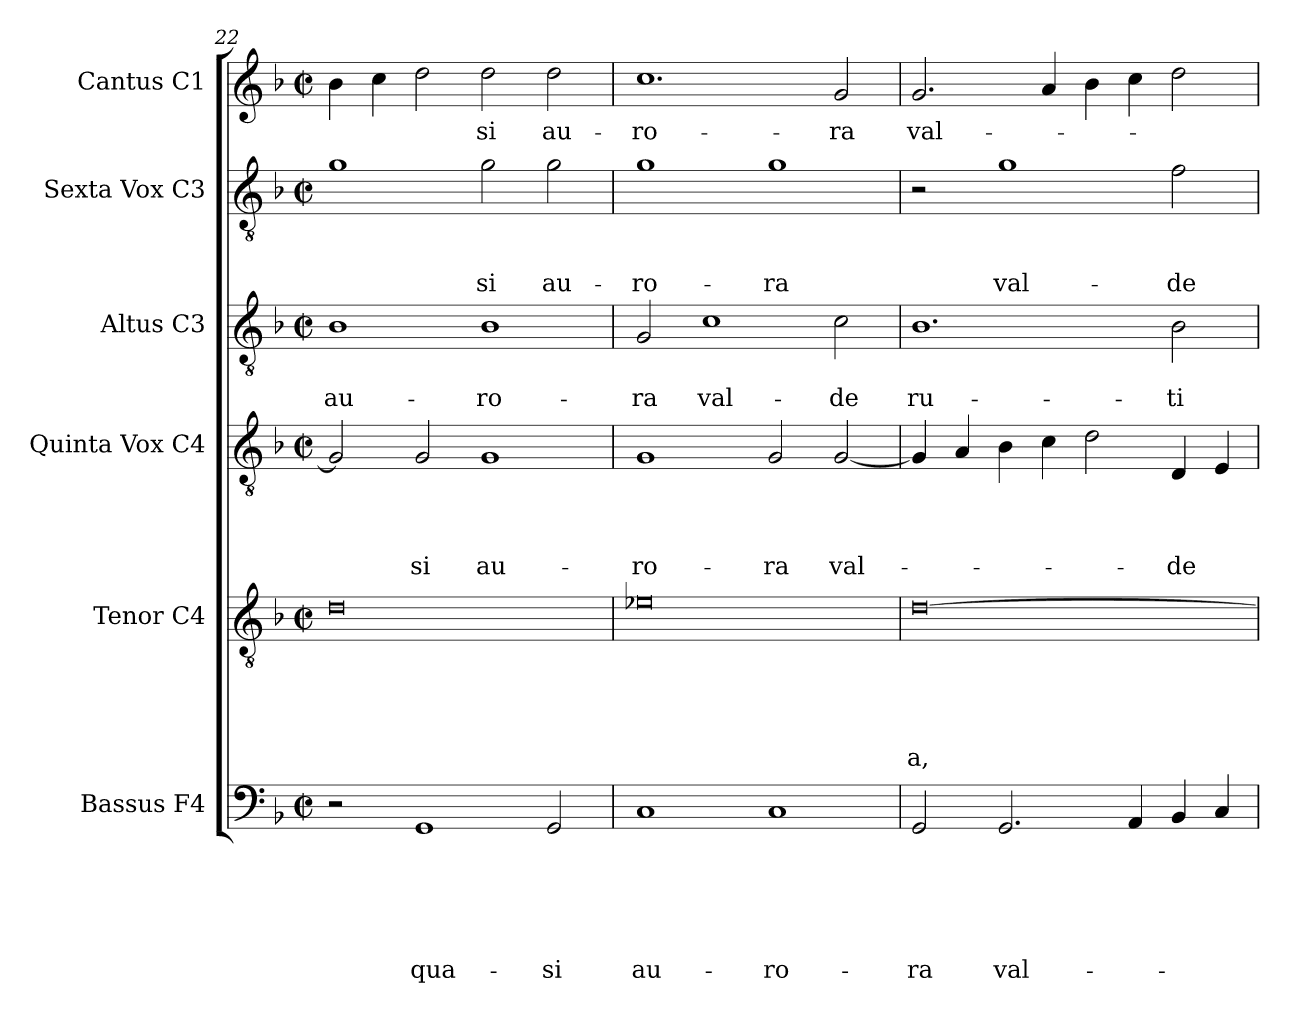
**kern	**text	**text	**text	**text	**text	**text	**kern	**text	**text	**text	**text	**text	**kern	**text	**text	**text	**text	**kern	**text	**text	**kern	**text	**text	**text	**kern	**text
*part6	*part6	*part6	*part6	*part6	*part6	*part6	*part5	*part5	*part5	*part5	*part5	*part5	*part4	*part4	*part4	*part4	*part4	*part3	*part3	*part3	*part2	*part2	*part2	*part2	*part1	*part1
*staff6	*staff6	*staff6	*staff6	*staff6	*staff6	*staff6	*staff5	*staff5	*staff5	*staff5	*staff5	*staff5	*staff4	*staff4	*staff4	*staff4	*staff4	*staff3	*staff3	*staff3	*staff2	*staff2	*staff2	*staff2	*staff1	*staff1
*I"Bassus F4	*	*	*	*	*	*	*I"Tenor C4	*	*	*	*	*	*I"Quinta Vox C4	*	*	*	*	*I"Altus C3	*	*	*I"Sexta Vox C3	*	*	*	*I"Cantus C1	*
*I'B	*	*	*	*	*	*	*I'T	*	*	*	*	*	*	*	*	*	*	*I'A	*	*	*	*	*	*	*I'C	*
*clefF4	*	*	*	*	*	*	*clefGv2	*	*	*	*	*	*clefGv2	*	*	*	*	*clefGv2	*	*	*clefGv2	*	*	*	*clefG2	*
*k[b-]	*	*	*	*	*	*	*k[b-]	*	*	*	*	*	*k[b-]	*	*	*	*	*k[b-]	*	*	*k[b-]	*	*	*	*k[b-]	*
*F:	*	*	*	*	*	*	*F:	*	*	*	*	*	*F:	*	*	*	*	*F:	*	*	*F:	*	*	*	*F:	*
*M2/2	*	*	*	*	*	*	*M2/2	*	*	*	*	*	*M2/2	*	*	*	*	*M2/2	*	*	*M2/2	*	*	*	*M2/2	*
*met(c|)	*	*	*	*	*	*	*met(c|)	*	*	*	*	*	*met(c|)	*	*	*	*	*met(c|)	*	*	*met(c|)	*	*	*	*met(c|)	*
=22	=22	=22	=22	=22	=22	=22	=22	=22	=22	=22	=22	=22	=22	=22	=22	=22	=22	=22	=22	=22	=22	=22	=22	=22	=22	=22
!	!	!	!	!	!	!	!	!	!	!	!	!	!	!	!	!	!	!	!	!LO:LY:b	!	!	!	!	!	!
2r	.	.	.	.	.	.	0d	.	.	.	.	.	2G/]	.	.	.	.	1B-	.	au-	1g	.	.	.	4b-\	.
.	.	.	.	.	.	.	.	.	.	.	.	.	.	.	.	.	.	.	.	.	.	.	.	.	4cc\	.
!	!	!	!	!	!	!LO:LY:b	!	!	!	!	!	!	!	!	!	!	!LO:LY:b	!	!	!	!	!	!	!	!	!
1GG	.	.	.	.	.	qua-	.	.	.	.	.	.	2G/	.	.	.	-si	.	.	.	.	.	.	.	2dd\	.
!	!	!	!	!	!	!	!	!	!	!	!	!	!	!	!	!	!LO:LY:b	!	!	!LO:LY:b	!	!	!	!LO:LY:b	!	!LO:LY:b
.	.	.	.	.	.	.	.	.	.	.	.	.	1G	.	.	.	au-	1B-	.	-ro-	2g\	.	.	-si	2dd\	-si
!	!	!	!	!	!	!LO:LY:b	!	!	!	!	!	!	!	!	!	!	!	!	!	!	!	!	!	!LO:LY:b	!	!LO:LY:b
2GG/	.	.	.	.	.	-si	.	.	.	.	.	.	.	.	.	.	.	.	.	.	2g\	.	.	au-	2dd\	au-
=23	=23	=23	=23	=23	=23	=23	=23	=23	=23	=23	=23	=23	=23	=23	=23	=23	=23	=23	=23	=23	=23	=23	=23	=23	=23	=23
!	!	!	!	!	!	!LO:LY:b	!	!	!	!	!	!	!	!	!	!	!LO:LY:b	!	!	!LO:LY:b	!	!	!	!LO:LY:b	!	!LO:LY:b
1C	.	.	.	.	.	au-	0e-X	.	.	.	.	.	1G	.	.	.	-ro-	2G/	.	-ra	1g	.	.	-ro-	1.cc	-ro-
!	!	!	!	!	!	!	!	!	!	!	!	!	!	!	!	!	!	!	!	!LO:LY:b	!	!	!	!	!	!
.	.	.	.	.	.	.	.	.	.	.	.	.	.	.	.	.	.	1c	.	val-	.	.	.	.	.	.
!	!	!	!	!	!	!LO:LY:b	!	!	!	!	!	!	!	!	!	!	!LO:LY:b	!	!	!	!	!	!	!LO:LY:b	!	!
1C	.	.	.	.	.	-ro-	.	.	.	.	.	.	2G/	.	.	.	-ra	.	.	.	1g	.	.	-ra	.	.
!	!	!	!	!	!	!	!	!	!	!	!	!	!	!	!	!	!LO:LY:b	!	!	!LO:LY:b	!	!	!	!	!	!LO:LY:b
.	.	.	.	.	.	.	.	.	.	.	.	.	[2G/	.	.	.	val-	2c\	.	-de	.	.	.	.	2g/	-ra
=24	=24	=24	=24	=24	=24	=24	=24	=24	=24	=24	=24	=24	=24	=24	=24	=24	=24	=24	=24	=24	=24	=24	=24	=24	=24	=24
!	!	!	!	!	!	!LO:LY:b	!	!	!	!	!	!LO:LY:b	!	!	!	!	!	!	!	!LO:LY:b	!	!	!	!	!	!LO:LY:b
2GG/	.	.	.	.	.	-ra	[0d	.	.	.	.	-a,	4G/]	.	.	.	.	1.B-	.	ru-	2r	.	.	.	2.g/	val-
.	.	.	.	.	.	.	.	.	.	.	.	.	4A/	.	.	.	.	.	.	.	.	.	.	.	.	.
!	!	!	!	!	!	!LO:LY:b	!	!	!	!	!	!	!	!	!	!	!	!	!	!	!	!	!	!LO:LY:b	!	!
2.GG/	.	.	.	.	.	val-	.	.	.	.	.	.	4B-\	.	.	.	.	.	.	.	1g	.	.	val-	.	.
.	.	.	.	.	.	.	.	.	.	.	.	.	4c\	.	.	.	.	.	.	.	.	.	.	.	4a/	.
.	.	.	.	.	.	.	.	.	.	.	.	.	2d\	.	.	.	.	.	.	.	.	.	.	.	4b-\	.
4AA/	.	.	.	.	.	.	.	.	.	.	.	.	.	.	.	.	.	.	.	.	.	.	.	.	4cc\	.
!	!	!	!	!	!	!	!	!	!	!	!	!	!	!	!	!	!LO:LY:b	!	!	!LO:LY:b	!	!	!	!LO:LY:b	!	!
4BB-/	.	.	.	.	.	.	.	.	.	.	.	.	4D/	.	.	.	-de	2B-\	.	-ti-	2f\	.	.	-de	2dd\	.
4C/	.	.	.	.	.	.	.	.	.	.	.	.	4E/	.	.	.	.	.	.	.	.	.	.	.	.	.
=	=	=	=	=	=	=	=	=	=	=	=	=	=	=	=	=	=	=	=	=	=	=	=	=	=	=
*-	*-	*-	*-	*-	*-	*-	*-	*-	*-	*-	*-	*-	*-	*-	*-	*-	*-	*-	*-	*-	*-	*-	*-	*-	*-	*-
